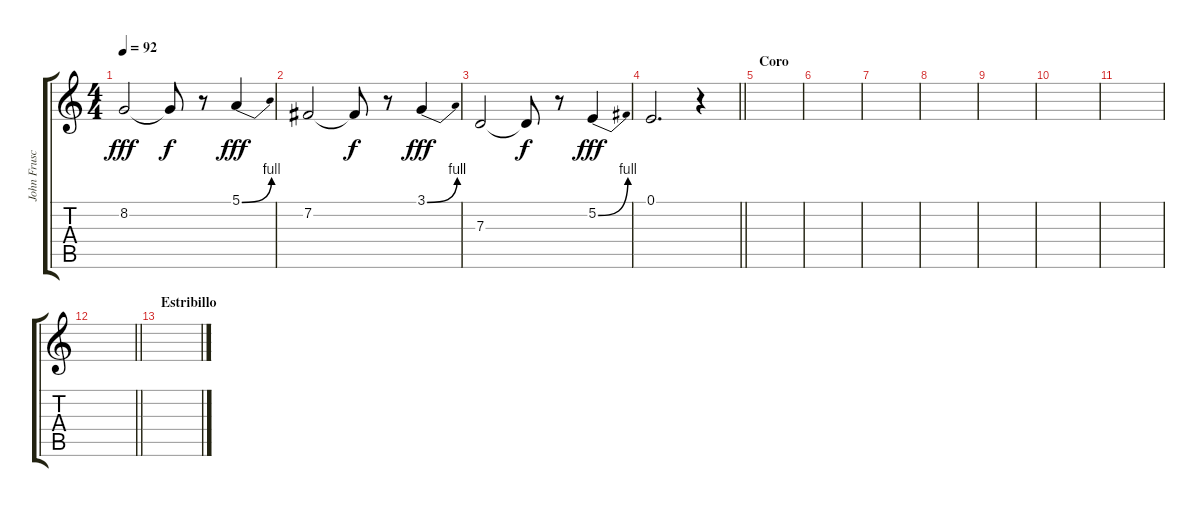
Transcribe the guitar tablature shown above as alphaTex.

\track ("John Frusciante" "John Frusc") {instrument choiraahs}
\staff {score tabs}
\tuning (E4 B3 G3 D3 A2 E2) {hide}
\ts (4 4)
\tempo 92
\clef g2
\ks c
8.2.2{dy fff} 8.2{t}.8{dy f} r.8 5.1{be (bend 0 0 60 4)}.4{dy fff} |
7.2.2 7.2{t}.8{dy f} r.8 3.1{be (bend 0 0 60 4)}.4{dy fff} |
7.3.2 7.3{t}.8{dy f} r.8 5.2{be (bend 0 0 60 4)}.4{dy fff} |
\barLineRight lightlight
0.1.2{d} r.4 |
\section ("" "Coro")
|
|
|
|
|
|
|
\barLineRight lightlight
|
\section ("" "Estribillo")
